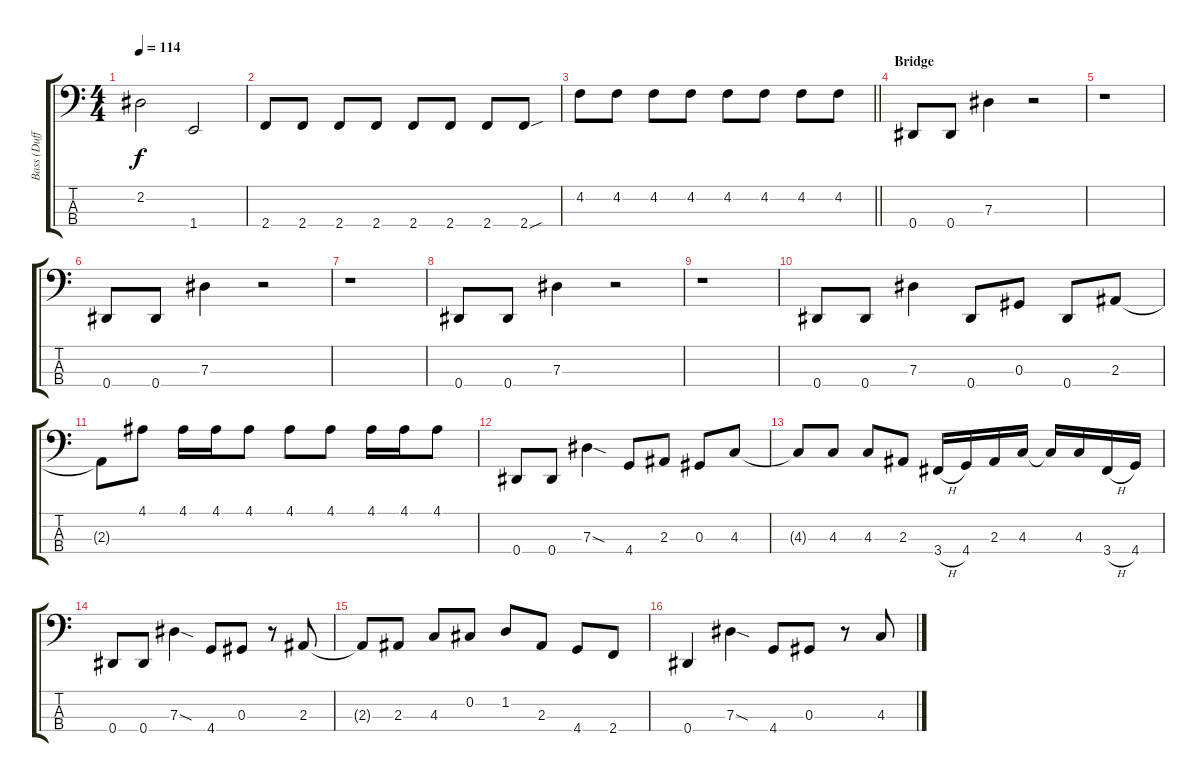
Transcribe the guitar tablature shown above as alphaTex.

\track ("Bass (Duff)" "Bass (Duff") {instrument electricbasspick}
\staff {score tabs}
\tuning (Gb2 Db2 Ab1 Eb1) {hide}
\ts (4 4)
\tempo 114
\clef f4
\ks c
2.2{t}.2{dy f} 1.4.2 |
2.4.8 2.4.8 2.4.8 2.4.8 2.4.8 2.4.8 2.4.8 2.4{sou}.8 |
\barLineRight lightlight
4.2.8 4.2.8 4.2.8 4.2.8 4.2.8 4.2.8 4.2.8 4.2.8 |
\section ("" "Bridge")
0.4.8 0.4.8 7.3.4 r.2 |
r.1 |
0.4.8 0.4.8 7.3.4 r.2 |
r.1 |
0.4.8 0.4.8 7.3.4 r.2 |
r.1 |
0.4.8 0.4.8 7.3.4 0.4.8 0.3.8 0.4.8 2.3.8 |
2.3{t}.8 4.1.8 4.1.16 4.1.16 4.1.8 4.1.8 4.1.8 4.1.16 4.1.16 4.1.8 |
0.4.8 0.4.8 7.3{sod}.4 4.4.8 2.3.8 0.3.8 4.3.8 |
4.3{t}.8 4.3.8 4.3.8 2.3.8 3.4{h}.16 4.4.16 2.3.16 4.3.16 4.3{t}.16 4.3.16 3.4{h}.16 4.4.16 |
0.4.8 0.4.8 7.3{sod}.4 4.4.8 0.3.8 r.8 2.3.8 |
2.3{t}.8 2.3.8 4.3.8 0.2.8 1.2.8 2.3.8 4.4.8 2.4.8 |
0.4.4 7.3{sod}.4 4.4.8 0.3.8 r.8 4.3.8
